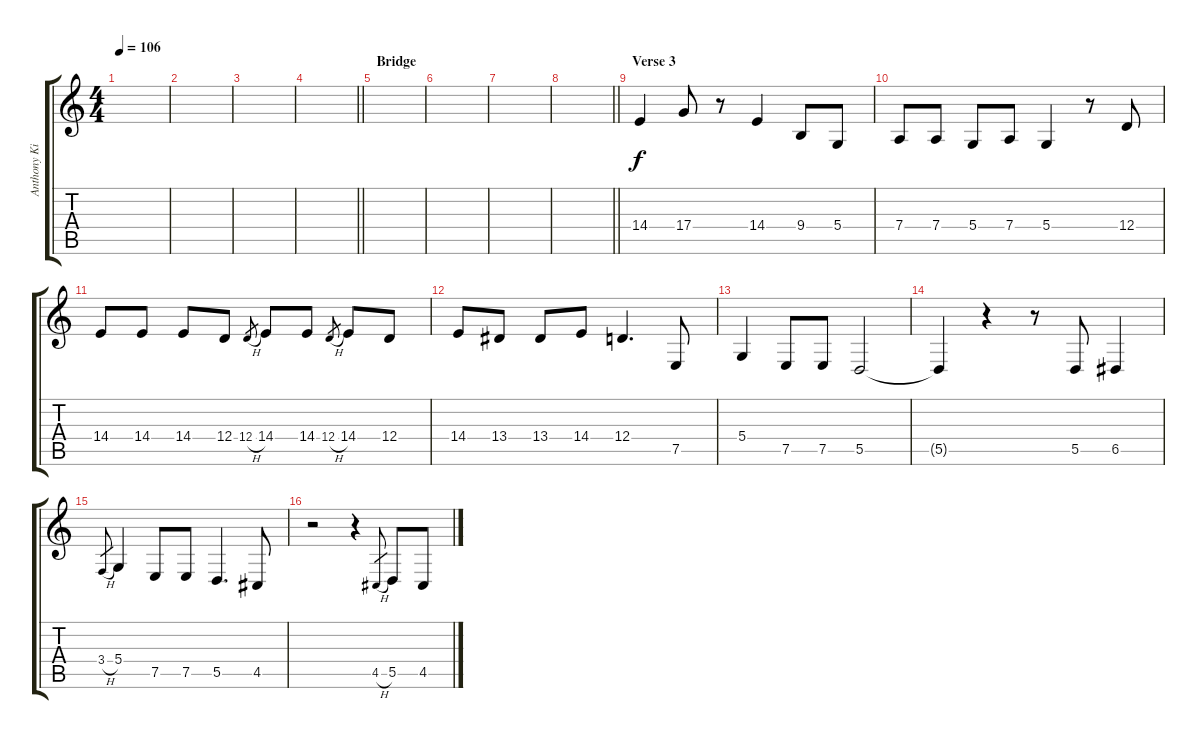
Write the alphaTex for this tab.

\track ("Anthony Kiedis [Vocals]" "Anthony Ki") {instrument altosax}
\staff {score tabs}
\tuning (E4 B3 G3 D3 A2 E2) {hide}
\ts (4 4)
\tempo 106
\clef g2
\ks c
|
|
|
\barLineRight lightlight
|
\section ("" "Bridge")
|
|
|
\barLineRight lightlight
|
\section ("" "Verse 3")
14.4.4 17.4.8 r.8 14.4.4 9.4.8 5.4.8 |
7.4.8 7.4.8 5.4.8 7.4.8 5.4.4 r.8 12.4.8 |
14.4.8 14.4.8 14.4.8 12.4.8 12.4{h}.8{gr} 14.4.8 14.4.8 12.4{h}.8{gr} 14.4.8 12.4.8 |
14.4.8 13.4.8 13.4.8 14.4.8 12.4.4{d} 7.5.8 |
5.4.4 7.5.8 7.5.8 5.5.2 |
5.5{t}.4 r.4 r.8 5.5.8 6.5.4 |
3.4{h}.8{gr} 5.4.4 7.5.8 7.5.8 5.5.4{d} 4.5.8 |
r.2 r.4 4.5{h}.8{gr} 5.5.8 4.5.8
